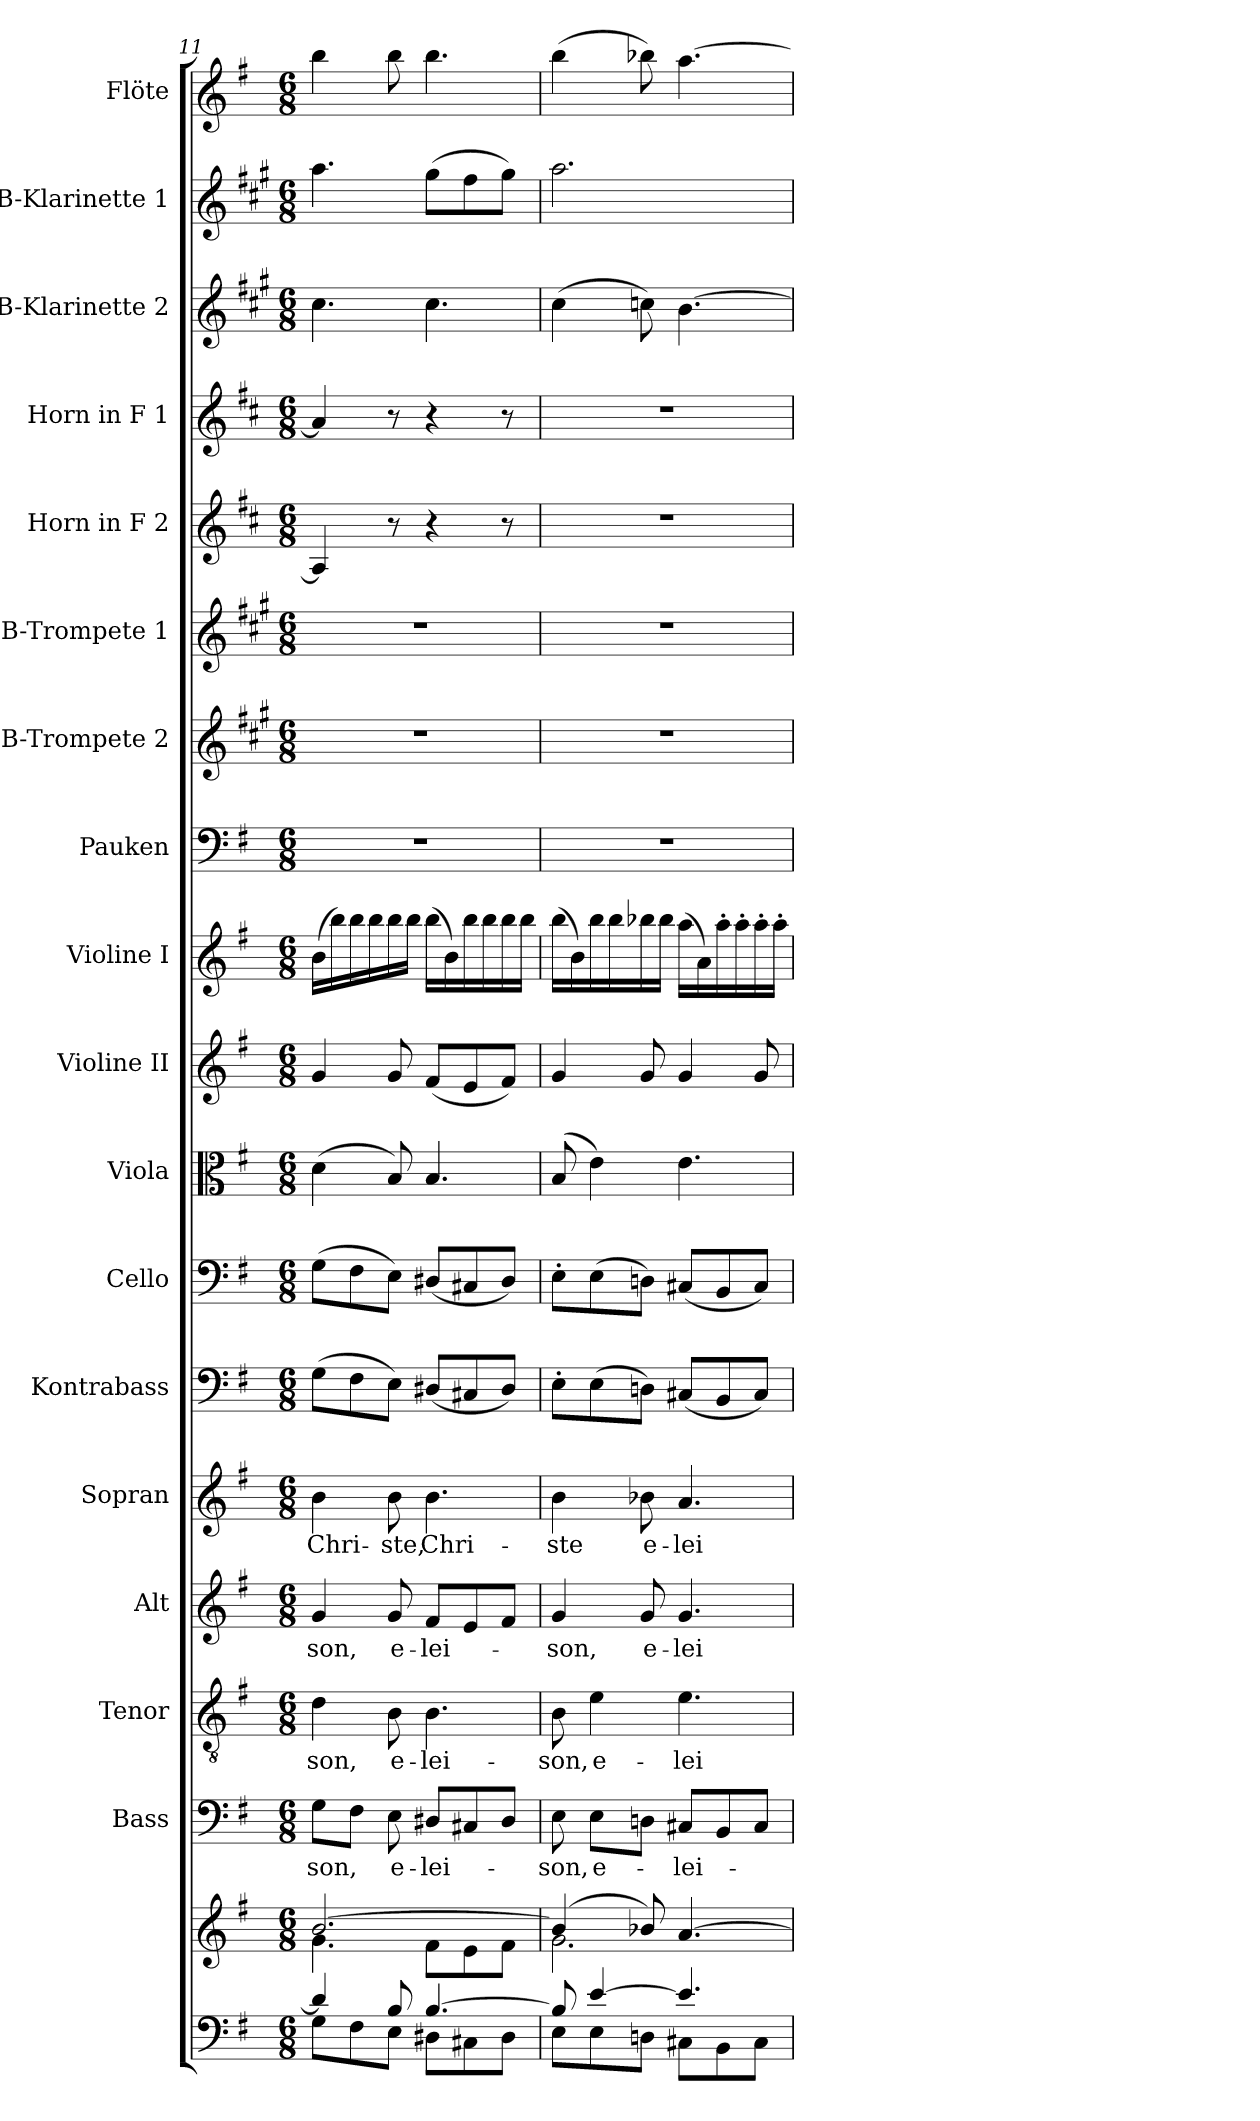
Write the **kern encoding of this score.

**kern	**kern	**kern	**text	**kern	**text	**kern	**text	**kern	**text	**kern	**kern	**kern	**kern	**kern	**kern	**kern	**kern	**kern	**kern	**kern	**kern	**kern
*part18	*part18	*part17	*part17	*part16	*part16	*part15	*part15	*part14	*part14	*part13	*part12	*part11	*part10	*part9	*part8	*part7	*part6	*part5	*part4	*part3	*part2	*part1
*staff19	*staff18	*staff17	*staff17	*staff16	*staff16	*staff15	*staff15	*staff14	*staff14	*staff13	*staff12	*staff11	*staff10	*staff9	*staff8	*staff7	*staff6	*staff5	*staff4	*staff3	*staff2	*staff1
*	*	*I"Bass	*	*I"Tenor	*	*I"Alt	*	*I"Sopran	*	*I"Kontrabass	*I"Cello	*I"Viola	*I"Violine II	*I"Violine I	*I"Pauken	*I"B-Trompete 2	*I"B-Trompete 1	*I"Horn in F 2	*I"Horn in F 1	*I"B-Klarinette 2	*I"B-Klarinette 1	*I"Flöte
*	*	*I'B.	*	*I'T.	*	*I'A.	*	*I'S.	*	*I'Kb.	*	*I'Vla.	*I'Vl. II	*I'Vl. I	*I'Pk.	*I'Trp. 2	*I'Trp. 1	*	*	*I'Kl. 2	*I'Kl. 1	*I'Fl.
*clefF4	*clefG2	*clefF4	*	*clefGv2	*	*clefG2	*	*clefG2	*	*clefF4	*clefF4	*clefC3	*clefG2	*clefG2	*clefF4	*clefG2	*clefG2	*clefG2	*clefG2	*clefG2	*clefG2	*clefG2
*	*	*	*	*	*	*	*	*	*	*ITrd7c12	*	*	*	*	*	*ITrd1c2	*ITrd1c2	*ITrd4c7	*ITrd4c7	*ITrd1c2	*ITrd1c2	*
*k[f#]	*k[f#]	*k[f#]	*	*k[f#]	*	*k[f#]	*	*k[f#]	*	*k[f#]	*k[f#]	*k[f#]	*k[f#]	*k[f#]	*k[f#]	*k[f#]	*k[f#]	*k[f#]	*k[f#]	*k[f#]	*k[f#]	*k[f#]
*G:	*G:	*G:	*	*G:	*	*G:	*	*G:	*	*G:	*G:	*G:	*G:	*G:	*G:	*G:	*G:	*G:	*G:	*G:	*G:	*G:
*M6/8	*M6/8	*M6/8	*	*M6/8	*	*M6/8	*	*M6/8	*	*M6/8	*M6/8	*M6/8	*M6/8	*M6/8	*M6/8	*M6/8	*M6/8	*M6/8	*M6/8	*M6/8	*M6/8	*M6/8
=11	=11	=11	=11	=11	=11	=11	=11	=11	=11	=11	=11	=11	=11	=11	=11	=11	=11	=11	=11	=11	=11	=11
*^	*^	*	*	*	*	*	*	*	*	*	*	*	*	*	*	*	*	*	*	*	*	*
!	!	!	!	!	!LO:LY:b	!	!LO:LY:b	!	!LO:LY:b	!	!LO:LY:b	!	!	!	!	!	!	!	!	!	!	!	!	!
4d/]	8G\L	[>2.b/	4.g\	8G\L	-son,	4d\	-son,	4g/	-son,	4b\	Chri-	(>8GG\L	(>8G\L	(>4d\	4g/	(>16b\LL	2.r	2.r	2.r	4D/]	4d/]	4.b\	4.gg\	4bb\
.	.	.	.	.	.	.	.	.	.	.	.	.	.	.	.	16bb\)	.	.	.	.	.	.	.	.
.	8F#\	.	.	8F#\J	.	.	.	.	.	.	.	8FF#\	8F#\	.	.	16bb\	.	.	.	.	.	.	.	.
.	.	.	.	.	.	.	.	.	.	.	.	.	.	.	.	16bb\	.	.	.	.	.	.	.	.
!	!	!	!	!	!LO:LY:b	!	!LO:LY:b	!	!LO:LY:b	!	!LO:LY:b	!	!	!	!	!	!	!	!	!	!	!	!	!
8B/	8E\J	.	.	8E\	e-	8B\	e-	8g/	e-	8b\	-ste,	8EE\J)	8E\J)	8B/)	8g/	16bb\	.	.	.	8r	8r	.	.	8bb\
.	.	.	.	.	.	.	.	.	.	.	.	.	.	.	.	16bb\JJ	.	.	.	.	.	.	.	.
!	!	!	!	!	!LO:LY:b	!	!LO:LY:b	!	!LO:LY:b	!	!LO:LY:b	!	!	!	!	!	!	!	!	!	!	!	!	!
[>4.B/	8D#X\L	.	8f#\L	8D#X/L	-lei-	4.B\	-lei-	8f#/L	-lei-	4.b\	Chri-	(<8DD#X/L	(<8D#X/L	4.B/	(<8f#/L	(>16bb\LL	.	.	.	4r	4r	4.b\	(>8ff#\L	4.bb\
.	.	.	.	.	.	.	.	.	.	.	.	.	.	.	.	16b\)	.	.	.	.	.	.	.	.
.	8C#X\	.	8e\	8C#X/	.	.	.	8e/	.	.	.	8CC#X/	8C#X/	.	8e/	16bb\	.	.	.	.	.	.	8ee\	.
.	.	.	.	.	.	.	.	.	.	.	.	.	.	.	.	16bb\	.	.	.	.	.	.	.	.
.	8D#\J	.	8f#\J	8D#/J	.	.	.	8f#/J	.	.	.	8DD#/J)	8D#/J)	.	8f#/J)	16bb\	.	.	.	8r	8r	.	8ff#\J)	.
.	.	.	.	.	.	.	.	.	.	.	.	.	.	.	.	16bb\JJ	.	.	.	.	.	.	.	.
=12	=12	=12	=12	=12	=12	=12	=12	=12	=12	=12	=12	=12	=12	=12	=12	=12	=12	=12	=12	=12	=12	=12	=12	=12
!	!	!	!	!	!LO:LY:b	!	!LO:LY:b	!	!LO:LY:b	!	!LO:LY:b	!	!	!	!	!	!	!	!	!	!	!	!	!
8B/]	8E\L	(4b/]	2.g\	8E\	-son,	8B\	-son,	4g/	-son,	4b\	-ste	8EE'>\L	8E'>\L	(8B/	4g/	(>16bb\LL	2.r	2.r	2.r	2.r	2.r	(>4b\	2.gg\	(>4bb\
.	.	.	.	.	.	.	.	.	.	.	.	.	.	.	.	16b\)	.	.	.	.	.	.	.	.
!	!	!	!	!	!LO:LY:b	!	!LO:LY:b	!	!	!	!	!	!	!	!	!	!	!	!	!	!	!	!	!
[>4e/	8E\	.	.	8E\L	e-	4e\	e-	.	.	.	.	(>8EE\	(>8E\	4e\)	.	16bb\	.	.	.	.	.	.	.	.
.	.	.	.	.	.	.	.	.	.	.	.	.	.	.	.	16bb\	.	.	.	.	.	.	.	.
!	!	!	!	!	!	!	!	!	!LO:LY:b	!	!LO:LY:b	!	!	!	!	!	!	!	!	!	!	!	!	!
.	8Dn\J	8b-X/)	.	8Dn\J	.	.	.	8g/	e-	8b-X\	e-	8DDn\J)	8Dn\J)	.	8g/	16bb-X\	.	.	.	.	.	8b-X\)	.	8bb-X\)
.	.	.	.	.	.	.	.	.	.	.	.	.	.	.	.	16bb-\JJ	.	.	.	.	.	.	.	.
!	!	!	!	!	!LO:LY:b	!	!LO:LY:b	!	!LO:LY:b	!	!LO:LY:b	!	!	!	!	!	!	!	!	!	!	!	!	!
4.e/]	8C#X\L	[>4.a/	.	8C#X/L	-lei-	4.e\	-lei-	4.g/	-lei-	4.a/	-lei-	(<8CC#X/L	(<8C#X/L	4.e\	4g/	(>16aa\LL	.	.	.	.	.	[4.a\	.	[4.aa\
.	.	.	.	.	.	.	.	.	.	.	.	.	.	.	.	16a\)	.	.	.	.	.	.	.	.
.	8BB\	.	.	8BB/	.	.	.	.	.	.	.	8BBB/	8BB/	.	.	16aa'>\	.	.	.	.	.	.	.	.
.	.	.	.	.	.	.	.	.	.	.	.	.	.	.	.	16aa'>\	.	.	.	.	.	.	.	.
.	8C#\J	.	.	8C#/J	.	.	.	.	.	.	.	8CC#/J)	8C#/J)	.	8g/	16aa'>\	.	.	.	.	.	.	.	.
.	.	.	.	.	.	.	.	.	.	.	.	.	.	.	.	16aa'>\JJ	.	.	.	.	.	.	.	.
*v	*v	*	*	*	*	*	*	*	*	*	*	*	*	*	*	*	*	*	*	*	*	*	*	*
*	*v	*v	*	*	*	*	*	*	*	*	*	*	*	*	*	*	*	*	*	*	*	*	*
=	=	=	=	=	=	=	=	=	=	=	=	=	=	=	=	=	=	=	=	=	=	=
*-	*-	*-	*-	*-	*-	*-	*-	*-	*-	*-	*-	*-	*-	*-	*-	*-	*-	*-	*-	*-	*-	*-
